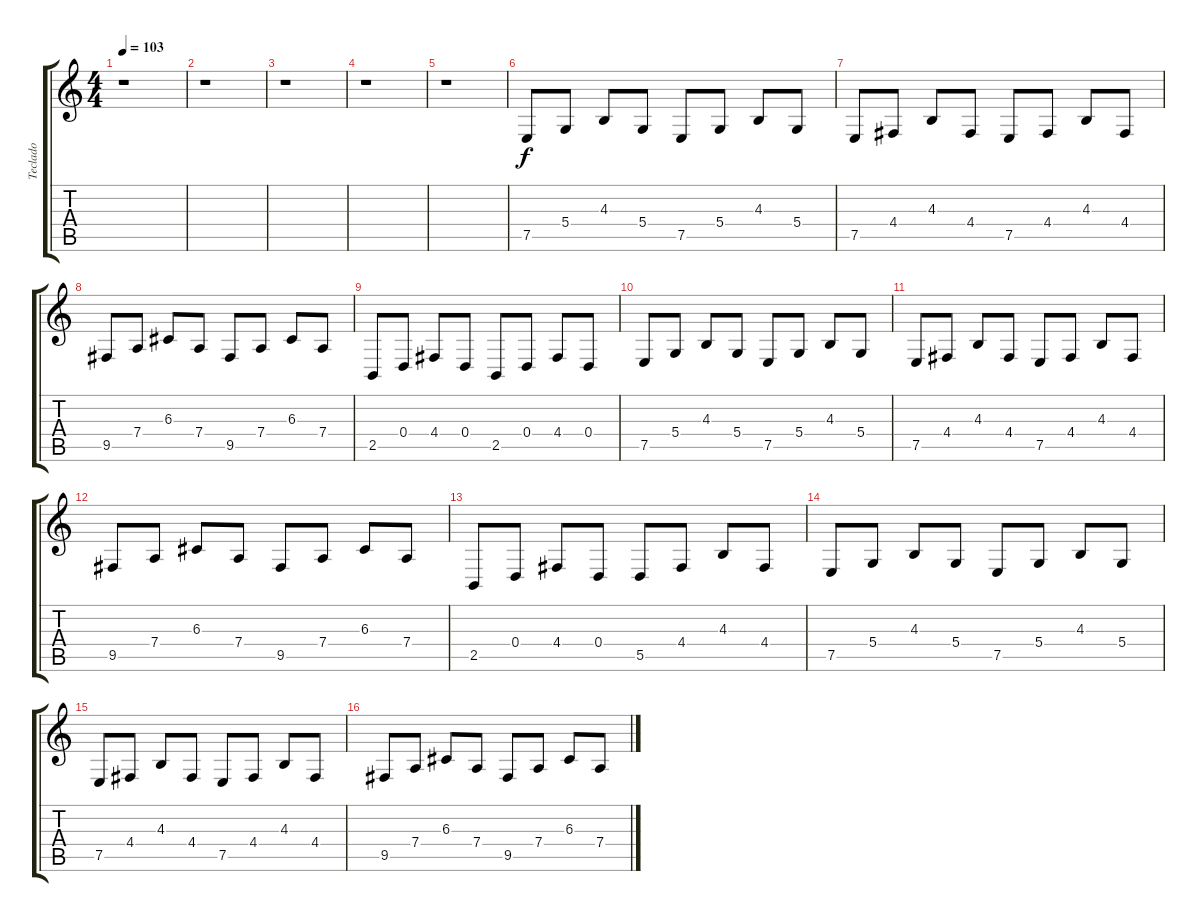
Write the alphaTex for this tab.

\track ("Teclado" "Teclado") {instrument orchestralharp}
\staff {score tabs}
\tuning (E4 B3 G3 D3 A2 E2) {hide}
\ts (4 4)
\tempo 103
\clef g2
\ks c
r.1{dy f} |
r.1 |
r.1 |
r.1 |
r.1 |
7.5.8 5.4.8 4.3.8 5.4.8 7.5.8 5.4.8 4.3.8 5.4.8 |
7.5.8 4.4.8 4.3.8 4.4.8 7.5.8 4.4.8 4.3.8 4.4.8 |
9.5.8 7.4.8 6.3.8 7.4.8 9.5.8 7.4.8 6.3.8 7.4.8 |
2.5.8 0.4.8 4.4.8 0.4.8 2.5.8 0.4.8 4.4.8 0.4.8 |
7.5.8 5.4.8 4.3.8 5.4.8 7.5.8 5.4.8 4.3.8 5.4.8 |
7.5.8 4.4.8 4.3.8 4.4.8 7.5.8 4.4.8 4.3.8 4.4.8 |
9.5.8 7.4.8 6.3.8 7.4.8 9.5.8 7.4.8 6.3.8 7.4.8 |
2.5.8 0.4.8 4.4.8 0.4.8 5.5.8 4.4.8 4.3.8 4.4.8 |
7.5.8 5.4.8 4.3.8 5.4.8 7.5.8 5.4.8 4.3.8 5.4.8 |
7.5.8 4.4.8 4.3.8 4.4.8 7.5.8 4.4.8 4.3.8 4.4.8 |
9.5.8 7.4.8 6.3.8 7.4.8 9.5.8 7.4.8 6.3.8 7.4.8
